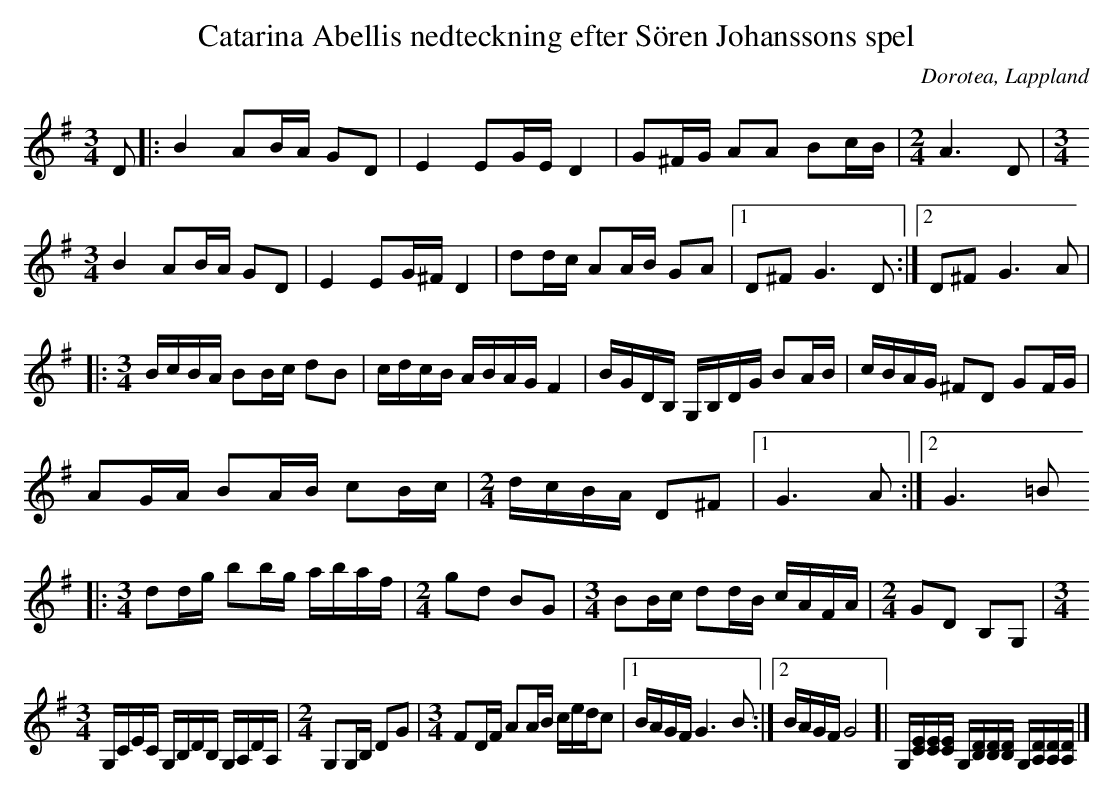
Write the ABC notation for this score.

X:1
T:Catarina Abellis nedteckning efter Sören Johanssons spel
O:Dorotea, Lappland
M:3/4
K:G
D |: B2 AB/A/ GD | E2 EG/E/ D2 | G^F/G/ AA Bc/B/ |[M:2/4] A3 D | [M:3/4]
B2 AB/A/ GD | E2 EG/^F/ D2 | dd/c/ AA/B/ GA |1 D^F G3 D:|2D^F G3 A|
 |:[M:3/4] B/c/B/A/ BB/c/ dB | c/d/c/B/ A/B/A/G/ F2 | B/G/D/B,/ G,/B,/D/G/ BA/B/ | c/B/A/G/ ^FD GF/G/ |
AG/A/ BA/B/ cB/c/ |[M:2/4] d/c/B/A/ D^F |1 G3 A:|2 G3 =B
K:G
|:[M:3/4] dd/g/ bb/g/ a/b/a/f/ |[M:2/4] gd BG |[M:3/4] BB/c/ dd/B/ c/A/F/A/ |[M:2/4] GD B,G, |[M:3/4]
G,/C/E/C/ G,/B,/D/B,/ G,/A,/D/A,/ |[M:2/4] G,G,/B,/ DG |[M:3/4] FD/F/ AA/B/ c/e/d/c |1 B/A/G/F/ G3 B :|2 B/A/G/F/ G4  [|G,/[C/E/][C/E/][C/E/] G,/[B,/D/][B,/D/][B,/D/] G,/[A,/D/][A,/D/][A,/D/] |]
